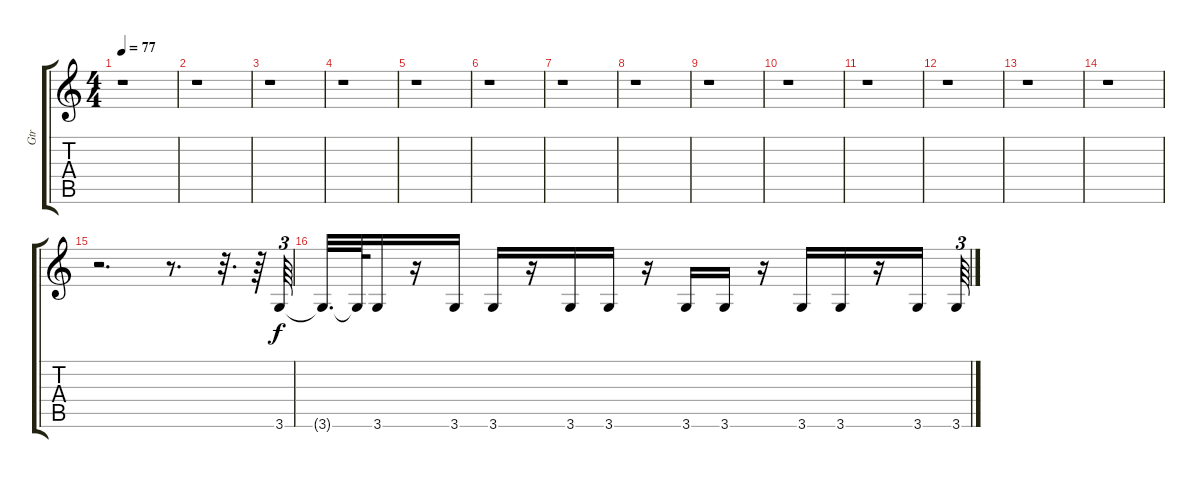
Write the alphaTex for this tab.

\track ("Gtr" "Gtr") {instrument electricguitarjazz}
\staff {score tabs}
\tuning (E4 B3 G3 D3 A2 E2) {hide}
\ts (4 4)
\tempo 77
\clef g2
\ks c
r.1{dy f} |
r.1 |
r.1 |
r.1 |
r.1 |
r.1 |
r.1 |
r.1 |
r.1 |
r.1 |
r.1 |
r.1 |
r.1 |
r.1 |
r.2{d} r.8{d} r.32{d} r.64 3.6.64{tu (3 2)} |
3.6{t}.32{d} 3.6{t}.64 3.6.16 r.16 3.6.16 3.6.16 r.16 3.6.16 3.6.16 r.16 3.6.16 3.6.16 r.16 3.6.16 3.6.16 r.16 3.6.16 3.6.64{tu (3 2)}
